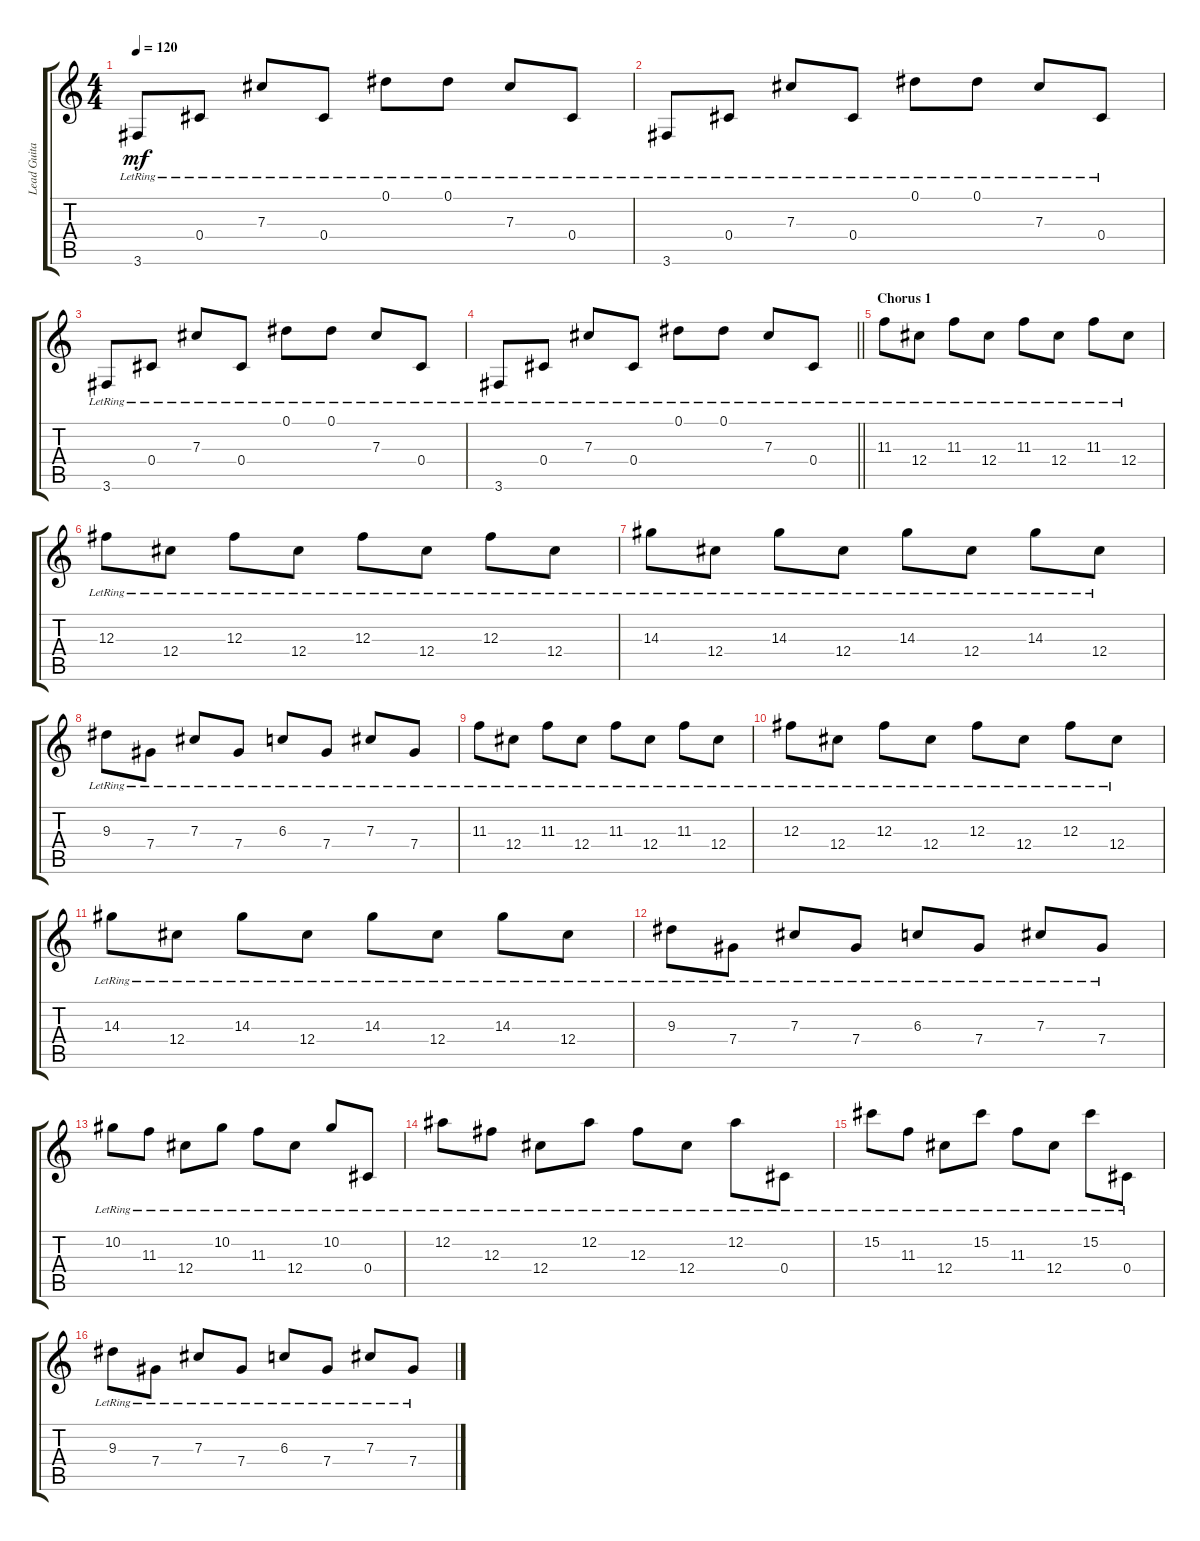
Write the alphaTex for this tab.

\track ("Lead Guitar 2" "Lead Guita") {instrument overdrivenguitar}
\staff {score tabs}
\tuning (Eb4 Bb3 Gb3 Db3 Ab2 Eb2) {hide}
\ts (4 4)
\tempo 120
\clef g2
\ks c
3.6{lr}.8{dy mf} 0.4{lr}.8 7.3{lr}.8 0.4{lr}.8 0.1{lr}.8 0.1{lr}.8 7.3{lr}.8 0.4{lr}.8 |
3.6{lr}.8 0.4{lr}.8 7.3{lr}.8 0.4{lr}.8 0.1{lr}.8 0.1{lr}.8 7.3{lr}.8 0.4{lr}.8 |
3.6{lr}.8 0.4{lr}.8 7.3{lr}.8 0.4{lr}.8 0.1{lr}.8 0.1{lr}.8 7.3{lr}.8 0.4{lr}.8 |
\barLineRight lightlight
3.6{lr}.8 0.4{lr}.8 7.3{lr}.8 0.4{lr}.8 0.1{lr}.8 0.1{lr}.8 7.3{lr}.8 0.4{lr}.8 |
\section ("" "Chorus 1")
11.3{lr}.8 12.4{lr}.8 11.3{lr}.8 12.4{lr}.8 11.3{lr}.8 12.4{lr}.8 11.3{lr}.8 12.4{lr}.8 |
12.3{lr}.8 12.4{lr}.8 12.3{lr}.8 12.4{lr}.8 12.3{lr}.8 12.4{lr}.8 12.3{lr}.8 12.4{lr}.8 |
14.3{lr}.8 12.4{lr}.8 14.3{lr}.8 12.4{lr}.8 14.3{lr}.8 12.4{lr}.8 14.3{lr}.8 12.4{lr}.8 |
9.3{lr}.8 7.4{lr}.8 7.3{lr}.8 7.4{lr}.8 6.3{lr}.8 7.4{lr}.8 7.3{lr}.8 7.4{lr}.8 |
11.3{lr}.8 12.4{lr}.8 11.3{lr}.8 12.4{lr}.8 11.3{lr}.8 12.4{lr}.8 11.3{lr}.8 12.4{lr}.8 |
12.3{lr}.8 12.4{lr}.8 12.3{lr}.8 12.4{lr}.8 12.3{lr}.8 12.4{lr}.8 12.3{lr}.8 12.4{lr}.8 |
14.3{lr}.8 12.4{lr}.8 14.3{lr}.8 12.4{lr}.8 14.3{lr}.8 12.4{lr}.8 14.3{lr}.8 12.4{lr}.8 |
9.3{lr}.8 7.4{lr}.8 7.3{lr}.8 7.4{lr}.8 6.3{lr}.8 7.4{lr}.8 7.3{lr}.8 7.4{lr}.8 |
10.2{lr}.8 11.3{lr}.8 12.4{lr}.8 10.2{lr}.8 11.3{lr}.8 12.4{lr}.8 10.2{lr}.8 0.4{lr}.8 |
12.2{lr}.8 12.3{lr}.8 12.4{lr}.8 12.2{lr}.8 12.3{lr}.8 12.4{lr}.8 12.2{lr}.8 0.4{lr}.8 |
15.2{lr}.8 11.3{lr}.8 12.4{lr}.8 15.2{lr}.8 11.3{lr}.8 12.4{lr}.8 15.2{lr}.8 0.4{lr}.8 |
9.3{lr}.8 7.4{lr}.8 7.3{lr}.8 7.4{lr}.8 6.3{lr}.8 7.4{lr}.8 7.3{lr}.8 7.4{lr}.8
